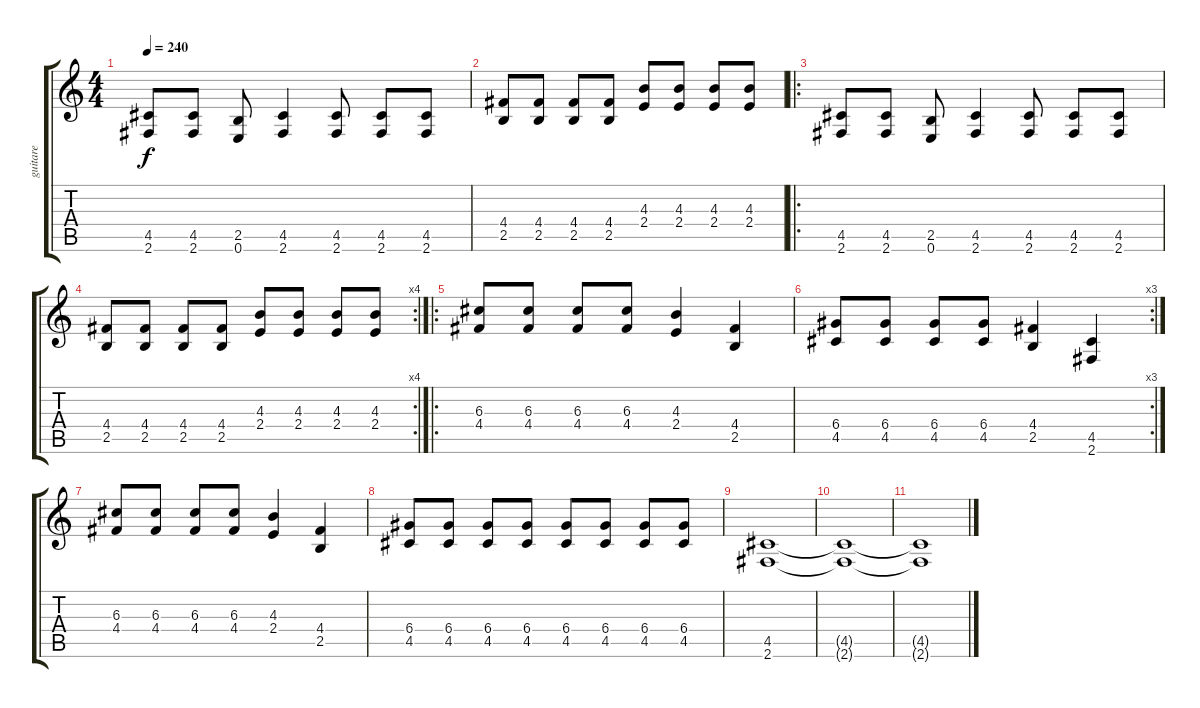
\track ("guitare" "guitare") {instrument distortionguitar}
\staff {score tabs}
\tuning (E4 B3 G3 D3 A2 E2) {hide}
\ts (4 4)
\tempo 240
\clef g2
\ks c
(4.5 2.6).8{dy f} (4.5 2.6).8 (2.5 0.6).8 (4.5 2.6).4 (4.5 2.6).8 (4.5 2.6).8 (4.5 2.6).8 |
(4.4 2.5).8 (4.4 2.5).8 (4.4 2.5).8 (4.4 2.5).8 (4.3 2.4).8 (4.3 2.4).8 (4.3 2.4).8 (4.3 2.4).8 |
\ro
(4.5 2.6).8 (4.5 2.6).8 (2.5 0.6).8 (4.5 2.6).4 (4.5 2.6).8 (4.5 2.6).8 (4.5 2.6).8 |
\rc 4
(4.4 2.5).8 (4.4 2.5).8 (4.4 2.5).8 (4.4 2.5).8 (4.3 2.4).8 (4.3 2.4).8 (4.3 2.4).8 (4.3 2.4).8 |
\ro
(6.3 4.4).8 (6.3 4.4).8 (6.3 4.4).8 (6.3 4.4).8 (4.3 2.4).4 (4.4 2.5).4 |
\rc 3
(6.4 4.5).8 (6.4 4.5).8 (6.4 4.5).8 (6.4 4.5).8 (4.4 2.5).4 (4.5 2.6).4 |
(6.3 4.4).8 (6.3 4.4).8 (6.3 4.4).8 (6.3 4.4).8 (4.3 2.4).4 (4.4 2.5).4 |
(6.4 4.5).8 (6.4 4.5).8 (6.4 4.5).8 (6.4 4.5).8 (6.4 4.5).8 (6.4 4.5).8 (6.4 4.5).8 (6.4 4.5).8 |
(4.5 2.6).1 |
(4.5{t} 2.6{t}).1 |
(4.5{t} 2.6{t}).1
